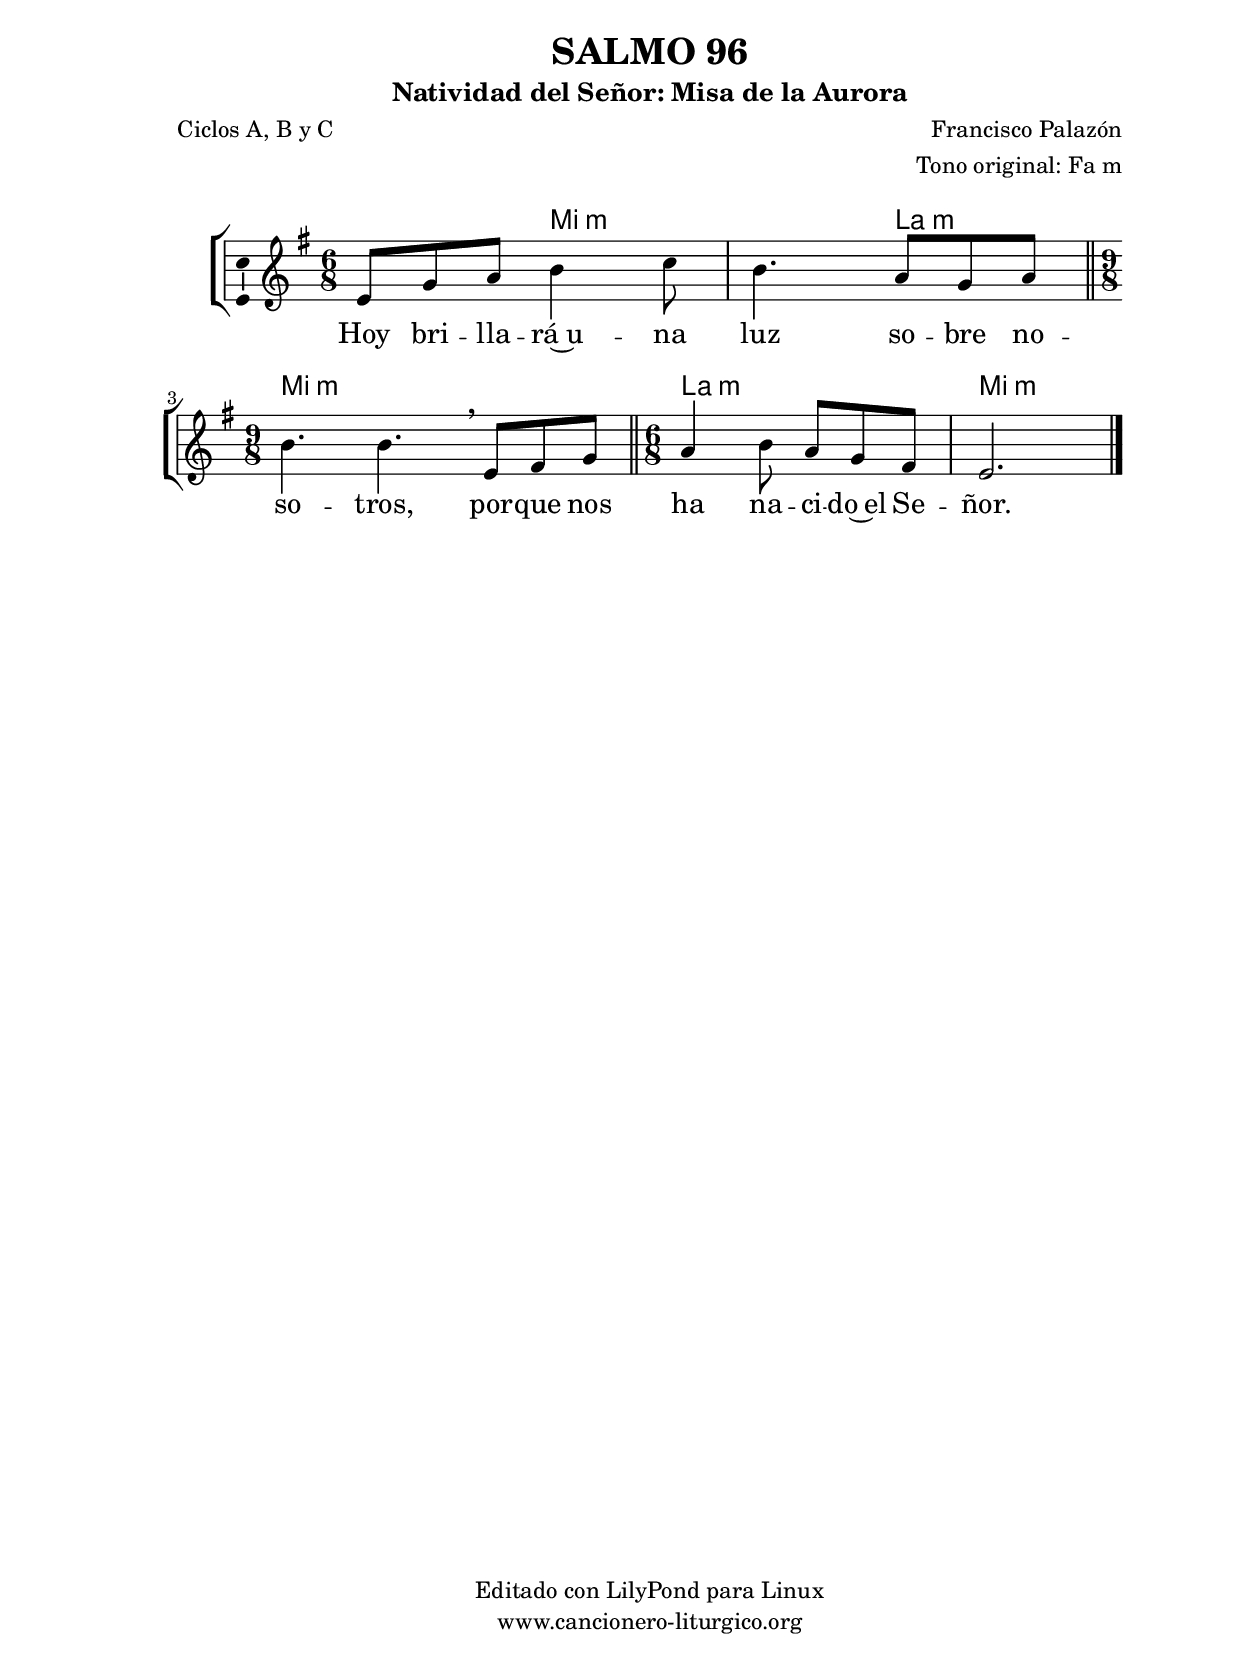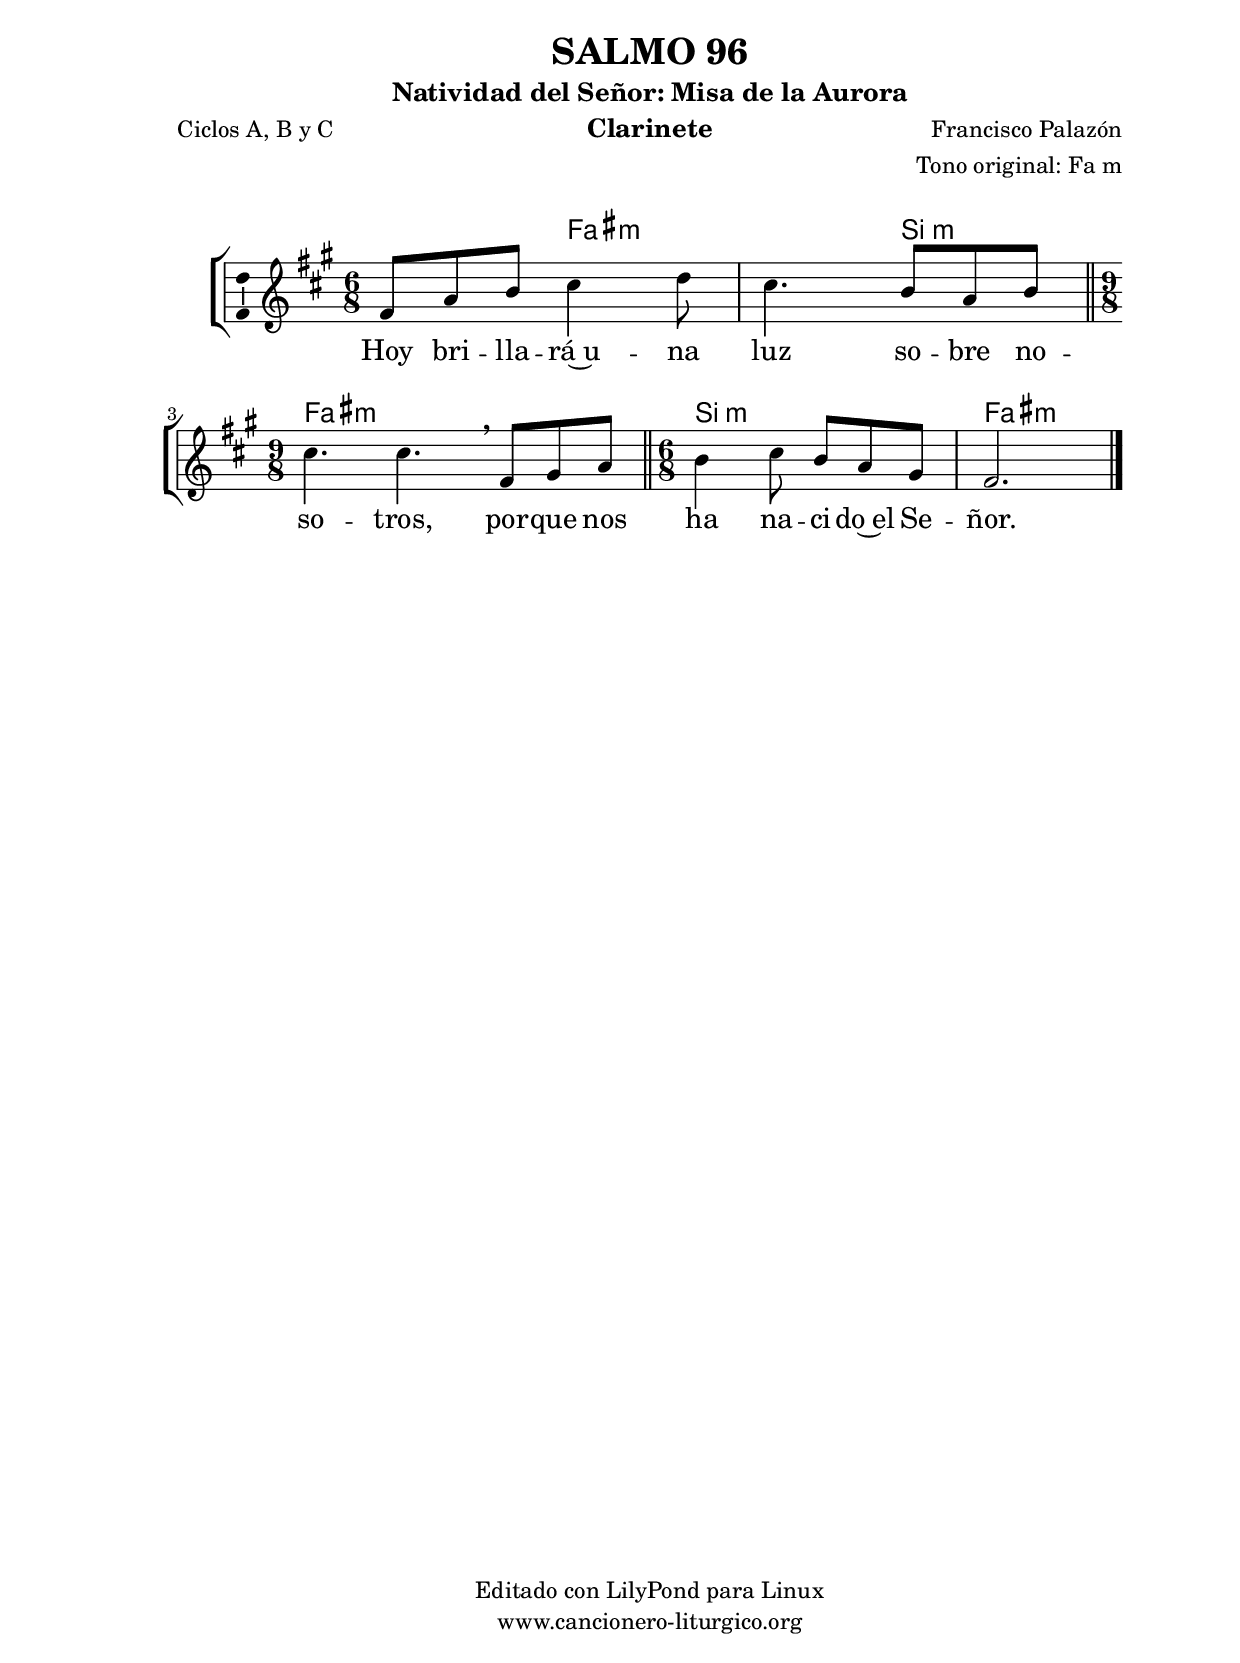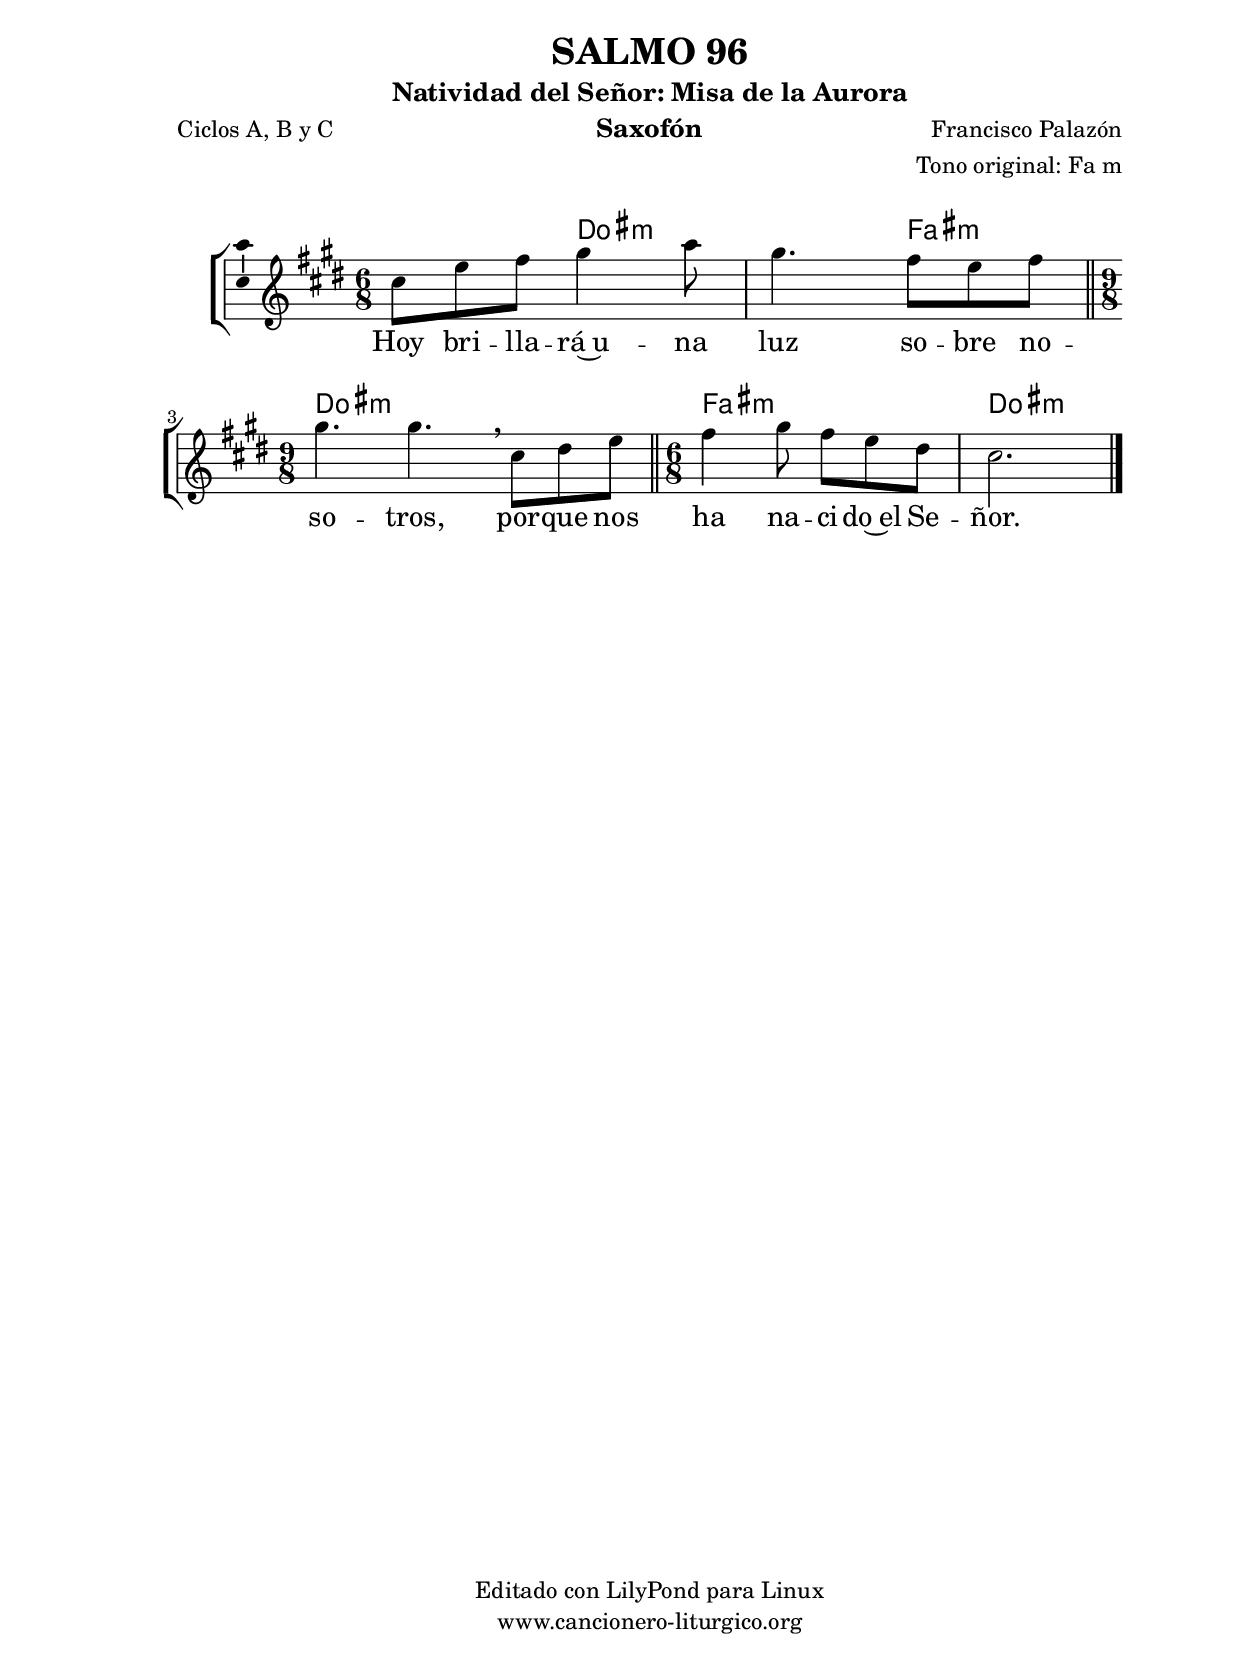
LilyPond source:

%
%para convertir .midi en .wav:
%timidity filename.midi -Ow -o finename.wav
%
%
%Para convertir de .wav a .mp3:
%lame -h -m j filename.wav
%
%
%para escuchar el midi:
%timidity nombrefichero.midi
%


%versión de lilypond para la que se ha escrito esta partitura:
\version "2.16.0"

	%Tamaño papel
	#(set-default-paper-size "a4")
	%Tamaño partitura
	#(set-global-staff-size 20)
	%No responde al pulsar sobre una nota
	#(ly:set-option 'point-and-click #f)

%parámetros del encabezamiento:
\header {
	title = "SALMO 96"
	subtitle = "Natividad del Señor: Misa de la Aurora"
	composer = "Francisco Palazón"
	poet = "Ciclos A, B y C"
	meter = ""
	arranger = "Tono original: Fa m"
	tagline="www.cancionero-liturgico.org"
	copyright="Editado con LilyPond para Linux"
	tiempo = "Navidad"
	usos = "Salmo"
	letra = "Hoy brillará una luz sobre nosotros, porque nos ha nacido el Señor."
	}

%parámetros asociados al papel:
\paper  {
	oddHeaderMarkup = \markup {\fill-line { \on-the-fly #not-first-page \fromproperty #'header:title \on-the-fly #not-first-page \fromproperty #'header:composer }}
	evenHeaderMarkup = \markup {\fill-line { \fromproperty #'header:composer \fromproperty #'header:title }}
	#(set-paper-size "a4")
	print-page-number = ##f
	first-page-number = 1
	print-first-page-number = ##f
%	head-separation = 3.0 \cm
	top-margin = 2.0 \cm
	bottom-margin = 0.5\cm
%%%	bottom-margin = -1.0\cm
	left-margin = 3.0 \cm
	line-width = 16.0 \cm 
	indent = 8\mm
	interscoreline = 2.\mm
	between-system-space = 15\mm
%	para que las partituras no llenen la hoja:
	ragged-bottom = ##t
%	idem para la última hoja:
	ragged-last-bottom = ##f
%	para que las partituras llenen el ancho del papel:
	ragged-last = ##f
	after-title-space = 2.5 \cm
%page-count=1
%system-count=8

	%Flexible Vertical Spacing
%	markup-markup-spacing =
%	#'((basic-distance . 15) (minimum-distance . 15) (padding . 3))
	markup-system-spacing =
	#'((basic-distance . 15) (minimum-distance . 15) (padding . 3))
	system-system-spacing =
	#'((basic-distance . 15) (minimum-distance . 15) (padding . 3))
	score-system-spacing =
	#'((basic-distance . 15) (minimum-distance . 15) (padding . 5))
%	top-system-spacing = % header
%	#'((basic-distance . 8) (minimum-distance . 0) (padding . 3))
%	top-markup-spacing =
%	#'((basic-distance . 20) (minimum-distance . 20) (padding . 3))
	last-bottom-spacing = % footer
	#'((basic-distance . 5) (minimum-distance . 5) (padding . 3))
%	score-markup-spacing =
%	#'((basic-distance . 16) (minimum-distance . 13) (padding . 3))

	}


%parámetros que afectan a toda la partitura:
global =  {
	%clave de sol (G):
	\clef G
	%armadura:
	\transpose f e
	\key f \minor
	\tempo 4=100
	\set Score.tempoHideNote = ##t
	}


acordes = {
	\italianChords
	\chordmode {
	\transpose f e
{

s4. 
f:m s bes:m f:m s s bes:m s f2.:m

	}
	}
}

melodia = 
	\transpose f e
{
	\relative c'{

\time 6/8
f8 aes bes c4 des8
c4. bes8 aes bes

\bar "||"
\time 9/8
c4. c4. \breathe f,8 g aes

\bar "||"
\time 6/8
bes4 c8 bes aes g
f2.

	\bar "|."
	}
	}


texto = \lyricmode {
Hoy bri -- lla -- rá~u -- na luz so -- bre no -- so -- tros,
por -- que nos ha na -- ci -- do~el Se -- ñor.
	}


acordesStaff = \context ChordNames = acordesStaff <<
	\set chordChanges = ##t
	\acordes
	>>


vozStaff = \context Voice = vozStaff
\with {\consists "Ambitus_engraver"}
<<
%	\set Staff.instrumentName = ""
%	\set Staff.shortInstrumentName = ""
%	\set Staff.midiInstrument = #"clarinet"
%	\set Staff.midiInstrument = #"cello"
%	\set Staff.midiInstrument = #"flute"
	\set Staff.midiInstrument = #"electric guitar (jazz)"
%	\set Staff.midiInstrument = #"english horn"
%	\set Staff.midiInstrument = #"violin"
%	\set Staff.midiInstrument = #"glockenspiel"
	\set Staff.midiMinimumVolume = #0.7
	\set Staff.midiMaximumVolume = #0.9
	\global
	\melodia
	>>


textoStaff = \context Lyrics = textoStaff <<
	\lyricsto vozStaff \texto
	>>

\book {
	\score {
		\context ChoirStaff {
			\override StaffGroup.SystemStartBracket #'collapse-height = #1
			\override Score.SystemStartBar #'collapse-height = #1
			<<
			\acordesStaff
			\vozStaff
			\textoStaff
			>>
			}
		\layout {
	    		\context {
				\Lyrics
				\override LyricText #'font-size = #2
				}
	   		 \context {
				\Score
				%fontSize = #3
				\override StaffSymbol #'staff-space = #(magstep +3)
				%\override Beam #'thickness = #0.55
				%\override SpacingSpanner #'spacing-increment = #1.0
				%\override Slur #'height-limit = #1.5
				}
			}
		}
	\score {
		\unfoldRepeats
		\context ChoirStaff {
			<<
			\acordesStaff
			\vozStaff
			>>
			}
		\midi {
	  		\context {
	  			\Score
				tempoWholesPerMinute = #(ly:make-moment 70 4)
				}
			}
		}
	}

%Partitura para clarinete
#(define output-suffix "C")
\book {
	\header{
		instrument = "Clarinete"
		}
	\score {
		\context ChoirStaff {
			\override StaffGroup.SystemStartBracket #'collapse-height = #1
			\override Score.SystemStartBar #'collapse-height = #1
\transpose c d
			<<
			\acordesStaff
			\vozStaff
			\textoStaff
			>>
			}
		\layout {
	    		\context {
				\Lyrics
				\override LyricText #'font-size = #2
				}
	   		 \context {
				\Score
				%fontSize = #3
				\override StaffSymbol #'staff-space = #(magstep +3)
				%\override Beam #'thickness = #0.55
				%\override SpacingSpanner #'spacing-increment = #1.0
				%\override Slur #'height-limit = #1.5
				}
			}
		}
	}

%Partitura para saxofón
#(define output-suffix "S")
\book {
	\header{
		instrument = "Saxofón"
		}
	\score {
		\context ChoirStaff {
			\override StaffGroup.SystemStartBracket #'collapse-height = #1
			\override Score.SystemStartBar #'collapse-height = #1
\transpose c a
			<<
			\acordesStaff
			\vozStaff
			\textoStaff
			>>
			}
		\layout {
	    		\context {
				\Lyrics
				\override LyricText #'font-size = #2
				}
	   		 \context {
				\Score
				%fontSize = #3
				\override StaffSymbol #'staff-space = #(magstep +3)
				%\override Beam #'thickness = #0.55
				%\override SpacingSpanner #'spacing-increment = #1.0
				%\override Slur #'height-limit = #1.5
				}
			}
		}
	}

